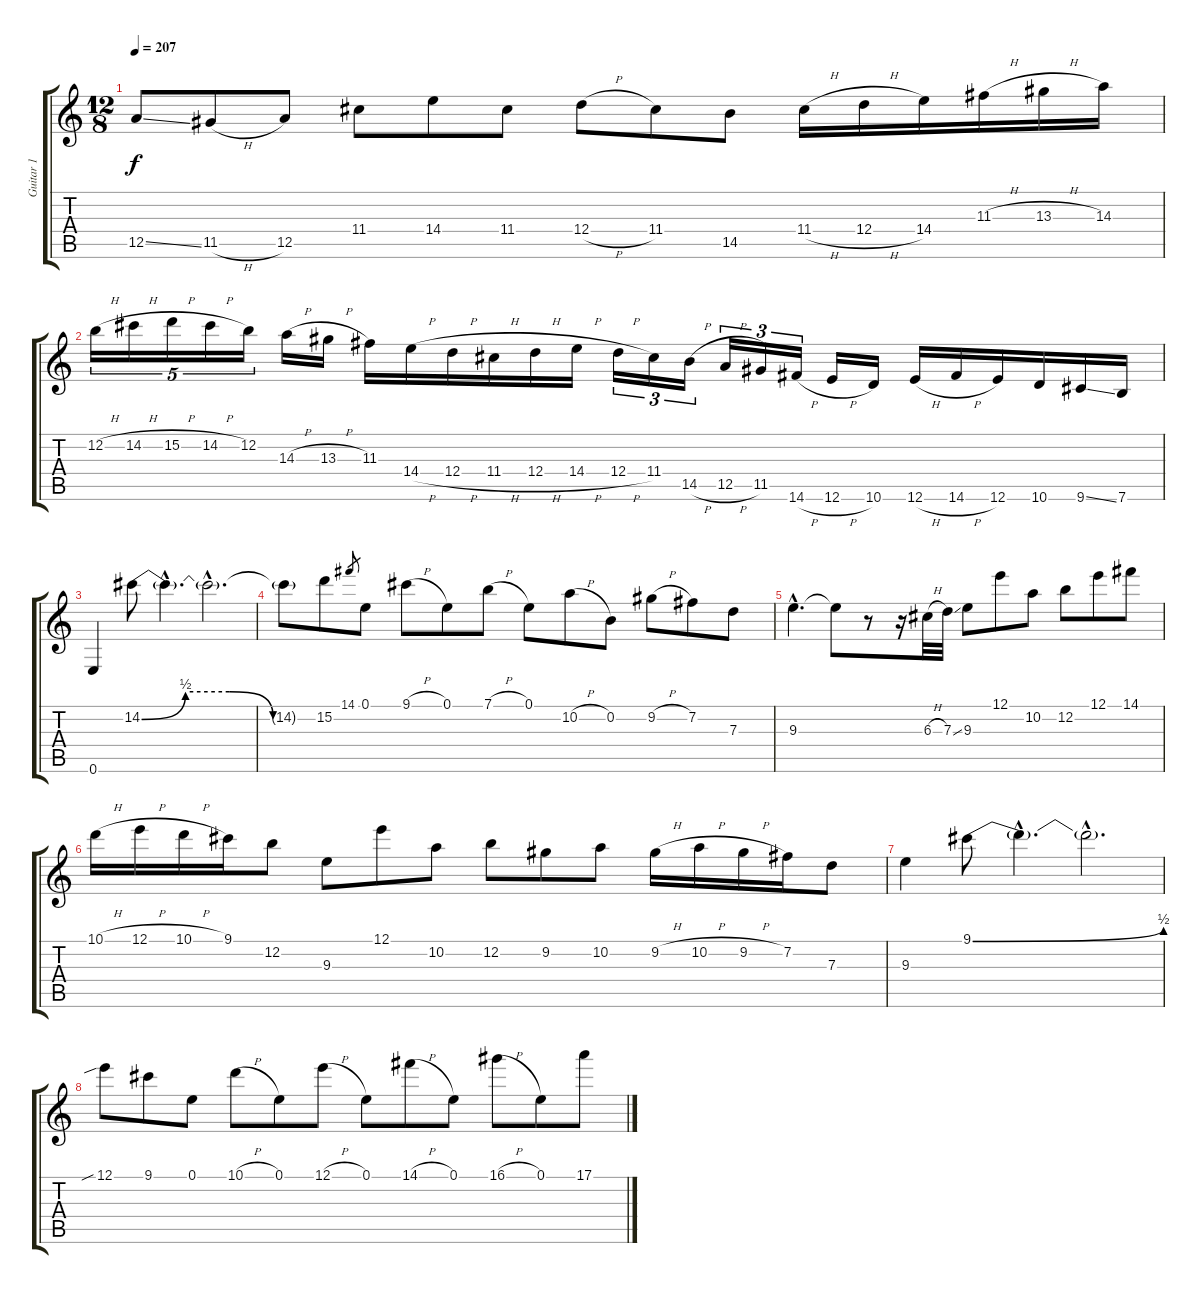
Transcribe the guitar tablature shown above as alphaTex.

\track ("Guitar 1" "Guitar 1") {instrument distortionguitar}
\staff {score tabs}
\tuning (E4 B3 G3 D3 A2 E2) {hide}
\ts (12 8)
\tempo 207
\clef g2
\ks c
12.5{ss}.8{dy f} 11.5{h}.8 12.5.8 11.4.8 14.4.8 11.4.8 12.4{h}.8 11.4.8 14.5.8 11.4{h}.16 12.4{h}.16 14.4.16 11.3{h}.16 13.3{h}.16 14.3.16 |
12.2{h}.16{tu (5 4)} 14.2{h}.16{tu (5 4)} 15.2{h}.16{tu (5 4)} 14.2{h}.16{tu (5 4)} 12.2.16{tu (5 4)} 14.3{h}.16 13.3{h}.16 11.3.16 14.4{h}.16 12.4{h}.16 11.4{h}.16 12.4{h}.16 14.4{h}.16 12.4{h}.16{tu (3 2)} 11.4.16{tu (3 2)} 14.5{h}.16{tu (3 2)} 12.5{h}.16{tu (3 2)} 11.5.16{tu (3 2)} 14.6{h}.16{tu (3 2)} 12.6{h}.16 10.6.16 12.6{h}.16 14.6{h}.16 12.6.16 10.6.16 9.6{ss}.16 7.6.16 |
0.6.4 14.2{be (custom 0 0 15 2 30 2 45 0 60 0)}.8 14.2{hac t}.4{d} 14.2{hac t}.2{d} |
14.2{t}.8 15.2.8 14.1.8{gr} 0.1.8 9.1{h}.8 0.1.8 7.1{h}.8 0.1.8 10.2{h}.8 0.2.8 9.2{h}.8 7.2.8 7.3.8 |
9.3{hac}.4{d} 9.3{t}.8 r.8 r.16 6.3{h}.32 7.3{ss}.32 9.3.8 12.1.8 10.2.8 12.2.8 12.1.8 14.1.8 |
10.1{h}.16 12.1{h}.16 10.1{h}.16 9.1.16 12.2.8 9.3.8 12.1.8 10.2.8 12.2.8 9.2.8 10.2.8 9.2{h}.16 10.2{h}.16 9.2{h}.16 7.2.16 7.3.8 |
9.3.4 9.1{be (bend 0 0 60 2)}.8 9.1{hac t}.4{d} 9.1{hac t}.2{d} |
12.1{sib}.8 9.1.8 0.1.8 10.1{h}.8 0.1.8 12.1{h}.8 0.1.8 14.1{h}.8 0.1.8 16.1{h}.8 0.1.8 17.1.8
